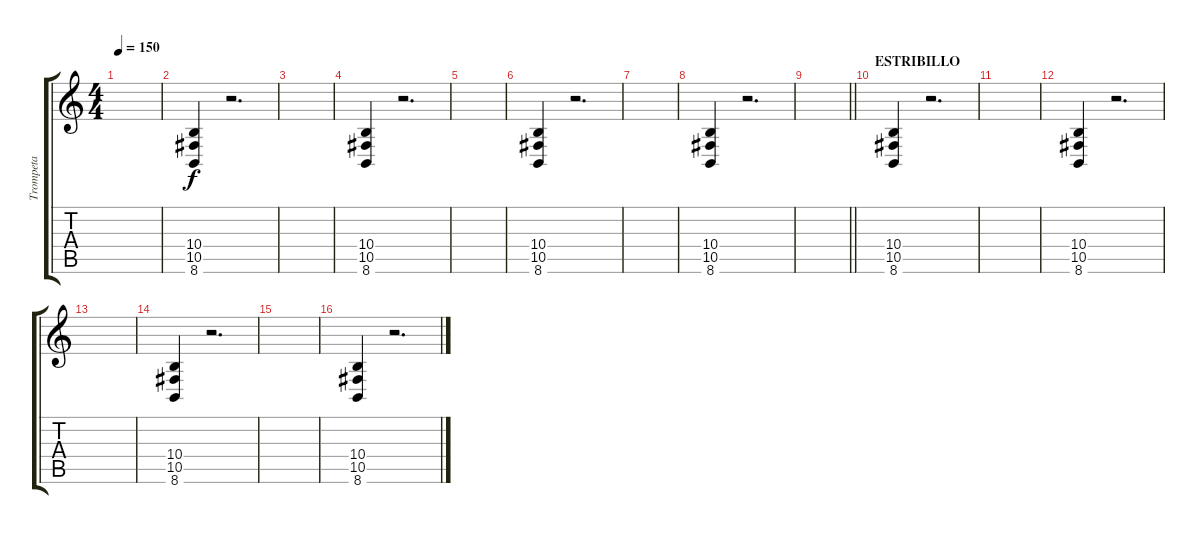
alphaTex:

\track ("Trompeta" "Trompeta") {instrument trumpet}
\staff {score tabs}
\tuning (Eb4 Bb3 Gb3 Db3 Ab2 Eb2) {hide}
\ts (4 4)
\tempo 150
\clef g2
\ks c
|
(10.4 10.5 8.6).4 r.2{d} |
|
(10.4 10.5 8.6).4 r.2{d} |
|
(10.4 10.5 8.6).4 r.2{d} |
|
(10.4 10.5 8.6).4 r.2{d} |
\barLineRight lightlight
|
\section ("" "ESTRIBILLO")
(10.4 10.5 8.6).4 r.2{d} |
|
(10.4 10.5 8.6).4 r.2{d} |
|
(10.4 10.5 8.6).4 r.2{d} |
|
(10.4 10.5 8.6).4 r.2{d}
